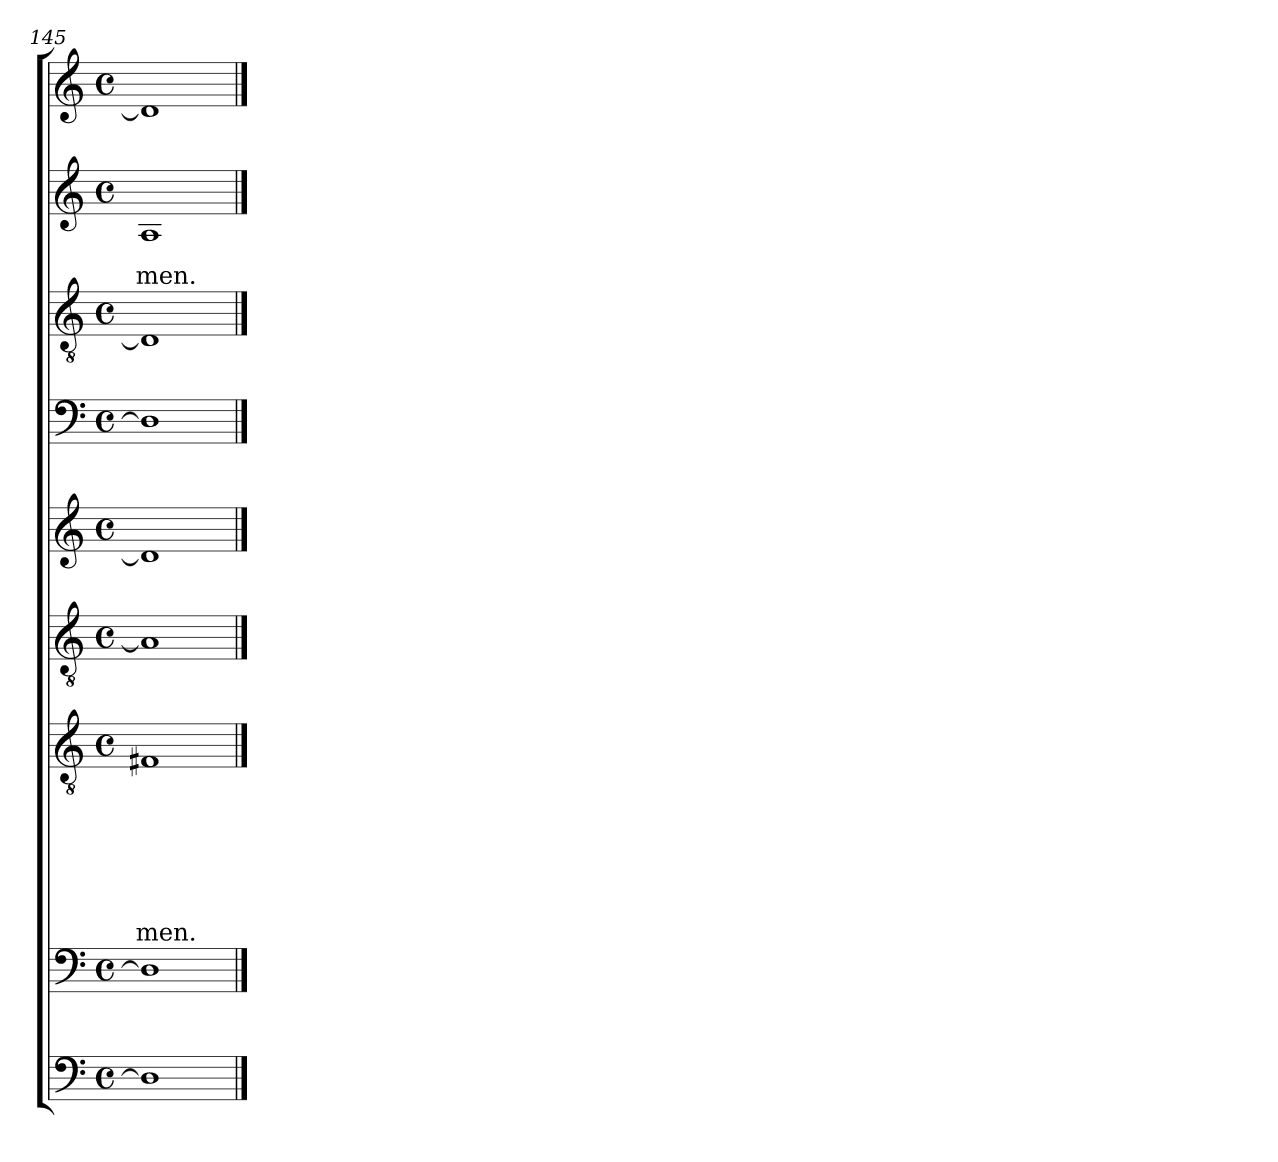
**kern	**kern	**kern	**text	**text	**text	**text	**text	**text	**text	**kern	**kern	**kern	**kern	**kern	**text	**text	**kern
*part9	*part8	*part7	*part7	*part7	*part7	*part7	*part7	*part7	*part7	*part6	*part5	*part4	*part3	*part2	*part2	*part2	*part1
*staff9	*staff8	*staff7	*staff7	*staff7	*staff7	*staff7	*staff7	*staff7	*staff7	*staff6	*staff5	*staff4	*staff3	*staff2	*staff2	*staff2	*staff1
*clefF4	*clefF4	*clefGv2	*	*	*	*	*	*	*	*clefGv2	*clefG2	*clefF4	*clefGv2	*clefG2	*	*	*clefG2
*k[]	*k[]	*k[]	*	*	*	*	*	*	*	*k[]	*k[]	*k[]	*k[]	*k[]	*	*	*k[]
*C:	*C:	*C:	*	*	*	*	*	*	*	*C:	*C:	*C:	*C:	*C:	*	*	*C:
*M4/4	*M4/4	*M4/4	*	*	*	*	*	*	*	*M4/4	*M4/4	*M4/4	*M4/4	*M4/4	*	*	*M4/4
*met(c)	*met(c)	*met(c)	*	*	*	*	*	*	*	*met(c)	*met(c)	*met(c)	*met(c)	*met(c)	*	*	*met(c)
=145	=145	=145	=145	=145	=145	=145	=145	=145	=145	=145	=145	=145	=145	=145	=145	=145	=145
!	!	!	!	!	!	!	!	!	!LO:LY:b	!	!	!	!	!	!	!LO:LY:b	!
1D]	1D]	1F#X	.	.	.	.	.	.	-men.	1A]	1d]	1D]	1D]	1A	.	-men.	1d]
==	==	==	==	==	==	==	==	==	==	==	==	==	==	==	==	==	==
*-	*-	*-	*-	*-	*-	*-	*-	*-	*-	*-	*-	*-	*-	*-	*-	*-	*-
